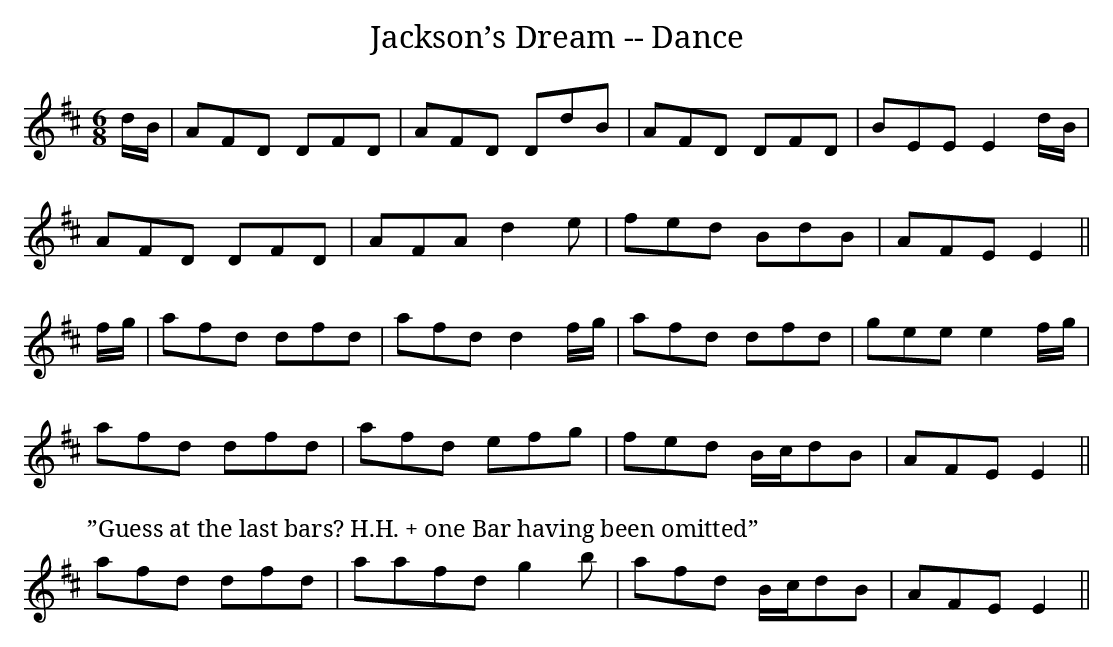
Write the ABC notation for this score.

X:1
T:Jackson’s Dream -- Dance
M:6/8
L:1/8
K:D
d/B/|AFD DFD|AFD DdB|AFD DFD|BEE E2 d/B/|
AFD DFD|AFA d2e|fed BdB|AFE E2||
f/g/|afd dfd|afd d2 f/g/|afd dfd|gee e2 f/g/|
afd dfd|afd efg|fed B/c/dB|AFE E2||
P:”Guess at the last bars? H.H. + one Bar having been omitted”
afd dfd|aafd g2b|afd B/c/dB|AFE E2||
